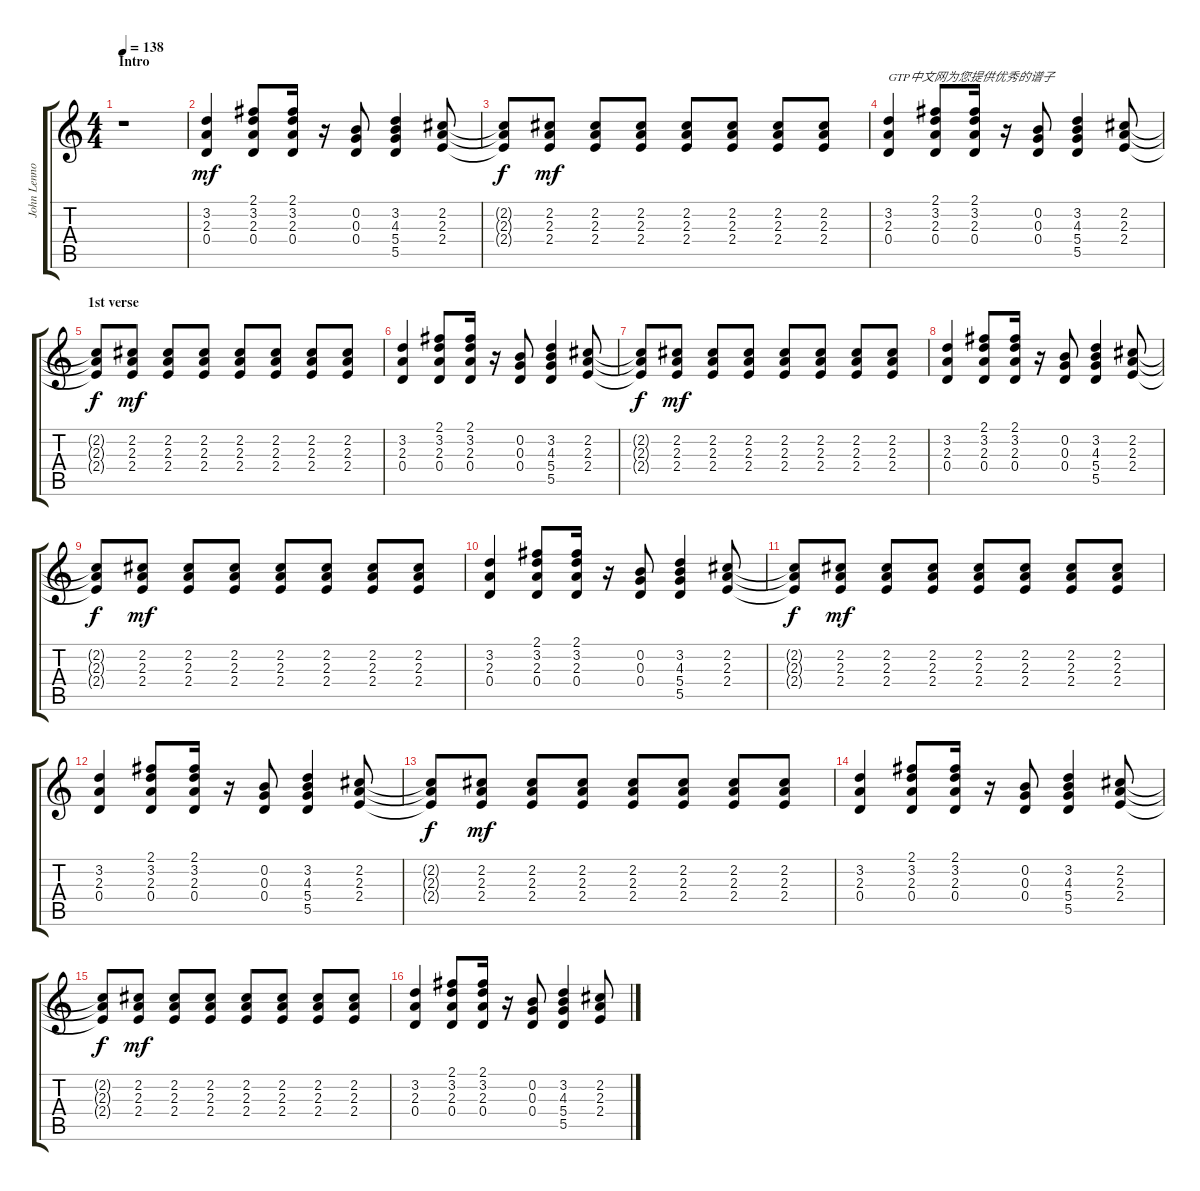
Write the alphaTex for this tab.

\track ("John Lennon" "John Lenno") {instrument electricguitarclean}
\staff {score tabs}
\tuning (E4 B3 G3 D3 A2 E2) {hide}
\ts (4 4)
\section ("" "Intro")
\tempo 138
\clef g2
\ks c
r.1{dy mf instrument electricguitarclean} |
(3.2 2.3 0.4).4 (2.1 3.2 2.3 0.4).8 (2.1 3.2 2.3 0.4).16 r.16 (0.2 0.3 0.4).8 (3.2 4.3 5.4 5.5).4 (2.2 2.3 2.4).8 |
(2.2{t} 2.3{t} 2.4{t}).8{dy f} (2.2 2.3 2.4).8{dy mf} (2.2 2.3 2.4).8 (2.2 2.3 2.4).8 (2.2 2.3 2.4).8 (2.2 2.3 2.4).8 (2.2 2.3 2.4).8 (2.2 2.3 2.4).8 |
(3.2 2.3 0.4).4{txt "GTP中文网为您提供优秀的谱子"} (2.1 3.2 2.3 0.4).8 (2.1 3.2 2.3 0.4).16 r.16 (0.2 0.3 0.4).8 (3.2 4.3 5.4 5.5).4 (2.2 2.3 2.4).8 |
\section ("" "1st verse")
(2.2{t} 2.3{t} 2.4{t}).8{dy f} (2.2 2.3 2.4).8{dy mf} (2.2 2.3 2.4).8 (2.2 2.3 2.4).8 (2.2 2.3 2.4).8 (2.2 2.3 2.4).8 (2.2 2.3 2.4).8 (2.2 2.3 2.4).8 |
(3.2 2.3 0.4).4 (2.1 3.2 2.3 0.4).8 (2.1 3.2 2.3 0.4).16 r.16 (0.2 0.3 0.4).8 (3.2 4.3 5.4 5.5).4 (2.2 2.3 2.4).8 |
(2.2{t} 2.3{t} 2.4{t}).8{dy f} (2.2 2.3 2.4).8{dy mf} (2.2 2.3 2.4).8 (2.2 2.3 2.4).8 (2.2 2.3 2.4).8 (2.2 2.3 2.4).8 (2.2 2.3 2.4).8 (2.2 2.3 2.4).8 |
(3.2 2.3 0.4).4 (2.1 3.2 2.3 0.4).8 (2.1 3.2 2.3 0.4).16 r.16 (0.2 0.3 0.4).8 (3.2 4.3 5.4 5.5).4 (2.2 2.3 2.4).8 |
(2.2{t} 2.3{t} 2.4{t}).8{dy f} (2.2 2.3 2.4).8{dy mf} (2.2 2.3 2.4).8 (2.2 2.3 2.4).8 (2.2 2.3 2.4).8 (2.2 2.3 2.4).8 (2.2 2.3 2.4).8 (2.2 2.3 2.4).8 |
(3.2 2.3 0.4).4 (2.1 3.2 2.3 0.4).8 (2.1 3.2 2.3 0.4).16 r.16 (0.2 0.3 0.4).8 (3.2 4.3 5.4 5.5).4 (2.2 2.3 2.4).8 |
(2.2{t} 2.3{t} 2.4{t}).8{dy f} (2.2 2.3 2.4).8{dy mf} (2.2 2.3 2.4).8 (2.2 2.3 2.4).8 (2.2 2.3 2.4).8 (2.2 2.3 2.4).8 (2.2 2.3 2.4).8 (2.2 2.3 2.4).8 |
(3.2 2.3 0.4).4 (2.1 3.2 2.3 0.4).8 (2.1 3.2 2.3 0.4).16 r.16 (0.2 0.3 0.4).8 (3.2 4.3 5.4 5.5).4 (2.2 2.3 2.4).8 |
(2.2{t} 2.3{t} 2.4{t}).8{dy f} (2.2 2.3 2.4).8{dy mf} (2.2 2.3 2.4).8 (2.2 2.3 2.4).8 (2.2 2.3 2.4).8 (2.2 2.3 2.4).8 (2.2 2.3 2.4).8 (2.2 2.3 2.4).8 |
(3.2 2.3 0.4).4 (2.1 3.2 2.3 0.4).8 (2.1 3.2 2.3 0.4).16 r.16 (0.2 0.3 0.4).8 (3.2 4.3 5.4 5.5).4 (2.2 2.3 2.4).8 |
(2.2{t} 2.3{t} 2.4{t}).8{dy f} (2.2 2.3 2.4).8{dy mf} (2.2 2.3 2.4).8 (2.2 2.3 2.4).8 (2.2 2.3 2.4).8 (2.2 2.3 2.4).8 (2.2 2.3 2.4).8 (2.2 2.3 2.4).8 |
(3.2 2.3 0.4).4 (2.1 3.2 2.3 0.4).8 (2.1 3.2 2.3 0.4).16 r.16 (0.2 0.3 0.4).8 (3.2 4.3 5.4 5.5).4 (2.2 2.3 2.4).8
